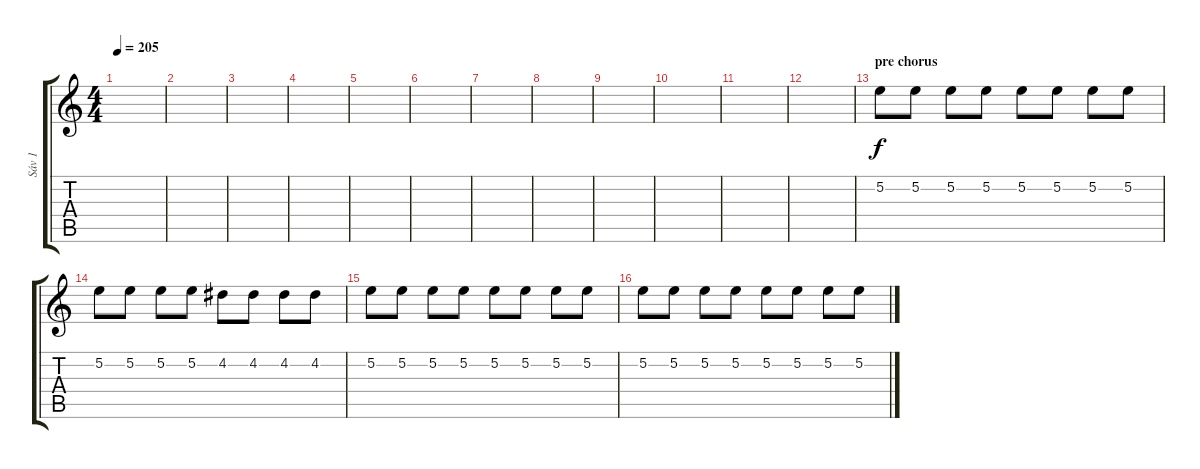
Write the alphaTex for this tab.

\track ("Sáv 1" "Sáv 1") {instrument distortionguitar}
\staff {score tabs}
\tuning (E4 B3 G3 D3 A2 E2) {hide}
\ts (4 4)
\tempo 205
\clef g2
\ks c
|
|
|
|
|
|
|
|
|
|
|
|
\section ("" "pre chorus")
5.2.8 5.2.8 5.2.8 5.2.8 5.2.8 5.2.8 5.2.8 5.2.8 |
5.2.8 5.2.8 5.2.8 5.2.8 4.2.8 4.2.8 4.2.8 4.2.8 |
5.2.8 5.2.8 5.2.8 5.2.8 5.2.8 5.2.8 5.2.8 5.2.8 |
5.2.8 5.2.8 5.2.8 5.2.8 5.2.8 5.2.8 5.2.8 5.2.8
